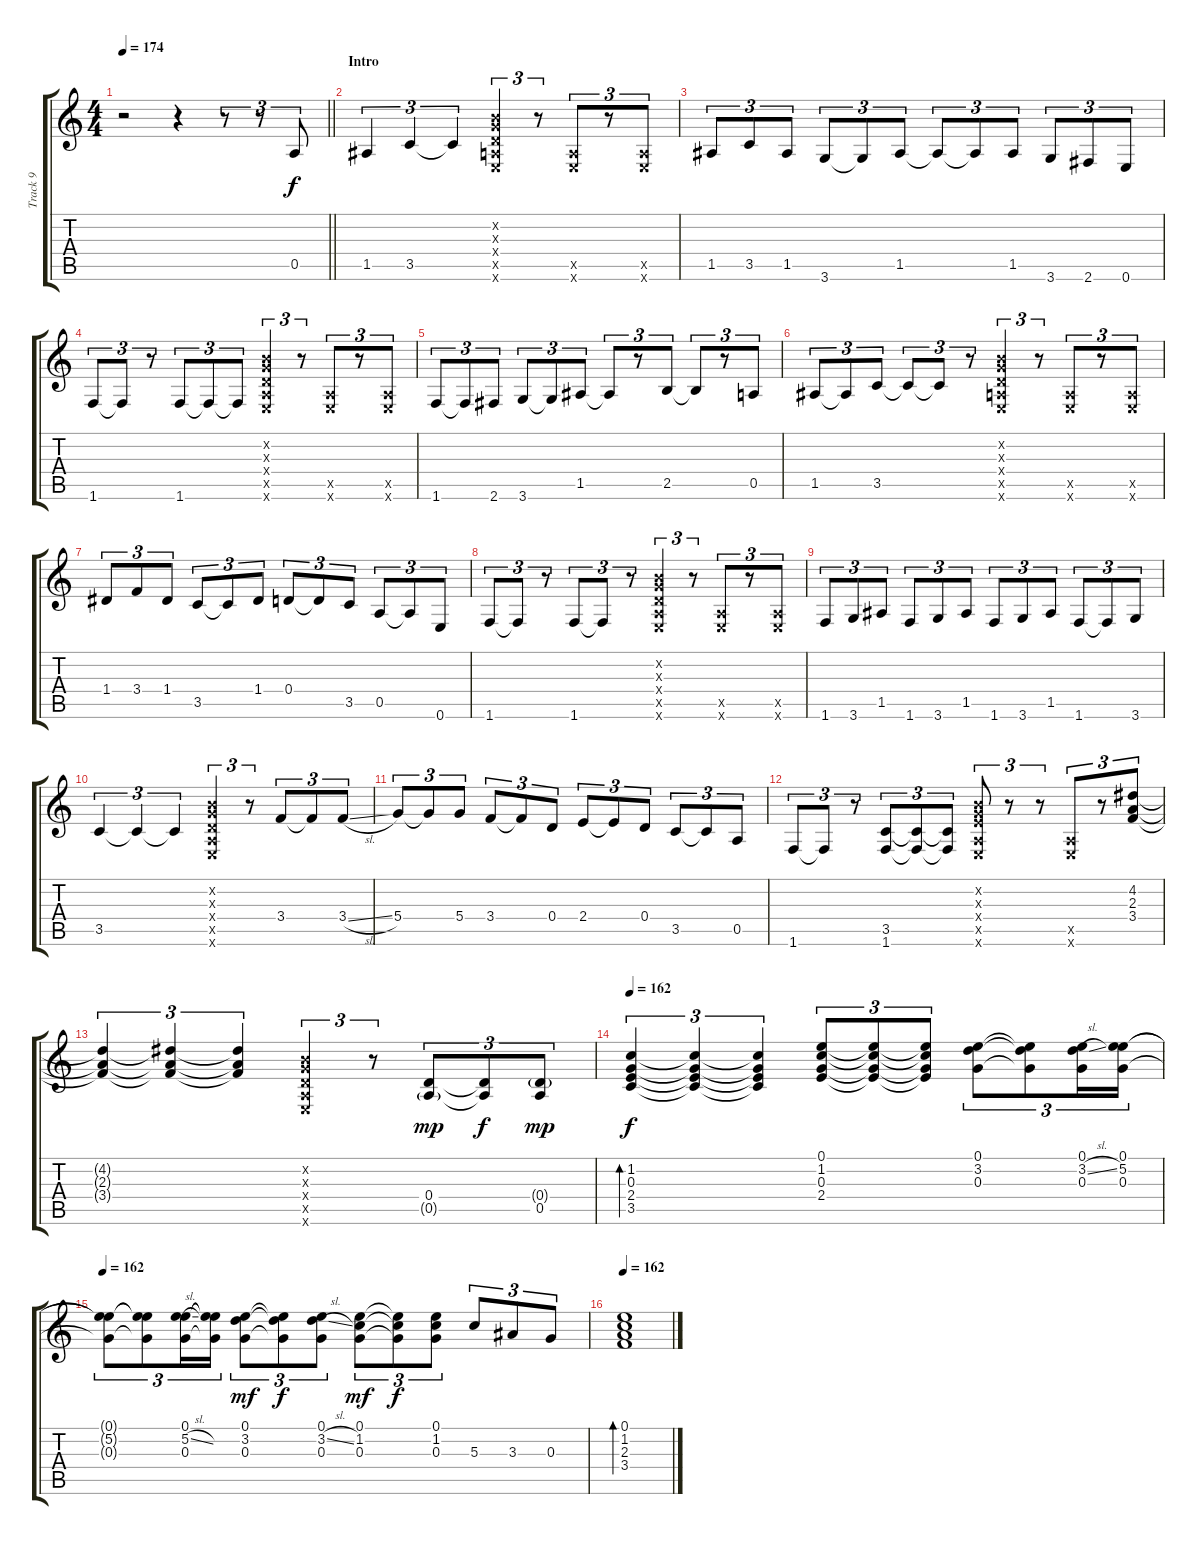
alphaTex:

\track ("Track 9" "Track 9") {instrument acousticguitarsteel}
\staff {score tabs}
\tuning (E4 B3 G3 D3 A2 E2) {hide}
\ts (4 4)
\tempo 174
\clef g2
\barLineRight lightlight
\ks c
r.2{dy f instrument acousticguitarsteel} r.4 r.8{tu (3 2)} r.8{tu (3 2)} 0.5.8{tu (3 2)} |
\section ("" "Intro")
1.5.4{tu (3 2)} 3.5.4{tu (3 2)} 3.5{t}.4{tu (3 2)} (0.2{x} 0.3{x} 0.4{x} 0.5{x} 0.6{x}).4{tu (3 2)} r.8{tu (3 2)} (0.5{x} 0.6{x}).8{tu (3 2)} r.8{tu (3 2)} (0.5{x} 0.6{x}).8{tu (3 2)} |
1.5.8{tu (3 2)} 3.5.8{tu (3 2)} 1.5.8{tu (3 2)} 3.6.8{tu (3 2)} 3.6{t}.8{tu (3 2)} 1.5.8{tu (3 2)} 1.5{t}.8{tu (3 2)} 1.5{t}.8{tu (3 2)} 1.5.8{tu (3 2)} 3.6.8{tu (3 2)} 2.6.8{tu (3 2)} 0.6.8{tu (3 2)} |
1.6.8{tu (3 2)} 1.6{t}.8{tu (3 2)} r.8{tu (3 2)} 1.6.8{tu (3 2)} 1.6{t}.8{tu (3 2)} 1.6{t}.8{tu (3 2)} (0.2{x} 0.3{x} 0.4{x} 0.5{x} 0.6{x}).4{tu (3 2)} r.8{tu (3 2)} (0.5{x} 0.6{x}).8{tu (3 2)} r.8{tu (3 2)} (0.5{x} 0.6{x}).8{tu (3 2)} |
1.6.8{tu (3 2)} 1.6{t}.8{tu (3 2)} 2.6.8{tu (3 2)} 3.6.8{tu (3 2)} 3.6{t}.8{tu (3 2)} 1.5.8{tu (3 2)} 1.5{t}.8{tu (3 2)} r.8{tu (3 2)} 2.5.8{tu (3 2)} 2.5{t}.8{tu (3 2)} r.8{tu (3 2)} 0.5.8{tu (3 2)} |
1.5.8{tu (3 2)} 1.5{t}.8{tu (3 2)} 3.5.8{tu (3 2)} 3.5{t}.8{tu (3 2)} 3.5{t}.8{tu (3 2)} r.8{tu (3 2)} (0.2{x} 0.3{x} 0.4{x} 0.5{x} 0.6{x}).4{tu (3 2)} r.8{tu (3 2)} (0.5{x} 0.6{x}).8{tu (3 2)} r.8{tu (3 2)} (0.5{x} 0.6{x}).8{tu (3 2)} |
1.4.8{tu (3 2)} 3.4.8{tu (3 2)} 1.4.8{tu (3 2)} 3.5.8{tu (3 2)} 3.5{t}.8{tu (3 2)} 1.4.8{tu (3 2)} 0.4.8{tu (3 2)} 0.4{t}.8{tu (3 2)} 3.5.8{tu (3 2)} 0.5.8{tu (3 2)} 0.5{t}.8{tu (3 2)} 0.6.8{tu (3 2)} |
1.6.8{tu (3 2)} 1.6{t}.8{tu (3 2)} r.8{tu (3 2)} 1.6.8{tu (3 2)} 1.6{t}.8{tu (3 2)} r.8{tu (3 2)} (0.2{x} 0.3{x} 0.4{x} 0.5{x} 0.6{x}).4{tu (3 2)} r.8{tu (3 2)} (0.5{x} 0.6{x}).8{tu (3 2)} r.8{tu (3 2)} (0.5{x} 0.6{x}).8{tu (3 2)} |
1.6.8{tu (3 2)} 3.6.8{tu (3 2)} 1.5.8{tu (3 2)} 1.6.8{tu (3 2)} 3.6.8{tu (3 2)} 1.5.8{tu (3 2)} 1.6.8{tu (3 2)} 3.6.8{tu (3 2)} 1.5.8{tu (3 2)} 1.6.8{tu (3 2)} 1.6{t}.8{tu (3 2)} 3.6.8{tu (3 2)} |
3.5.4{tu (3 2)} 3.5{t}.4{tu (3 2)} 3.5{t}.4{tu (3 2)} (0.2{x} 0.3{x} 0.4{x} 0.5{x} 0.6{x}).4{tu (3 2)} r.8{tu (3 2)} 3.4.8{tu (3 2)} 3.4{t}.8{tu (3 2)} 3.4{sl}.8{tu (3 2)} |
5.4.8{tu (3 2)} 5.4{t}.8{tu (3 2)} 5.4.8{tu (3 2)} 3.4.8{tu (3 2)} 3.4{t}.8{tu (3 2)} 0.4.8{tu (3 2)} 2.4.8{tu (3 2)} 2.4{t}.8{tu (3 2)} 0.4.8{tu (3 2)} 3.5.8{tu (3 2)} 3.5{t}.8{tu (3 2)} 0.5.8{tu (3 2)} |
1.6.8{tu (3 2)} 1.6{t}.8{tu (3 2)} r.8{tu (3 2)} (3.5 1.6).8{tu (3 2)} (3.5{t} 1.6{t}).8{tu (3 2)} (3.5{t} 1.6{t}).8{tu (3 2)} (0.2{x} 0.3{x} 2.4{x} 0.5{x} 0.6{x}).8{tu (3 2)} r.8{tu (3 2)} r.8{tu (3 2)} (0.5{x} 0.6{x}).8{tu (3 2)} r.8{tu (3 2)} (4.2 2.3 3.4).8{tu (3 2)} |
(4.2{t} 2.3{t} 3.4{t}).4{tu (3 2)} (4.2{t} 2.3{t} 3.4{t}).4{tu (3 2)} (4.2{t} 2.3{t} 3.4{t}).4{tu (3 2)} (0.2{x} 0.3{x} 0.4{x} 0.5{x} 0.6{x}).4{tu (3 2)} r.8{tu (3 2)} (0.4 0.5{g}).8{tu (3 2) dy mp} (0.4{t} 0.5{t}).8{tu (3 2) dy f} (0.4{g} 0.5).8{tu (3 2) dy mp} |
\tempo 162
(1.2 0.3 2.4 3.5).4{tu (3 2) bd 120 dy f} (1.2{t} 0.3{t} 2.4{t} 3.5{t}).4{tu (3 2)} (1.2{t} 0.3{t} 2.4{t} 3.5{t}).4{tu (3 2)} (0.1 1.2 0.3 2.4).8{tu (3 2)} (0.1{t} 1.2{t} 0.3{t} 2.4{t}).8{tu (3 2)} (0.1{t} 1.2{t} 0.3{t} 2.4{t}).8{tu (3 2)} (0.1 3.2 0.3).8{tu (3 2)} (0.1{t} 3.2{t} 0.3{t}).8{tu (3 2)} (0.1 3.2{sl} 0.3).16{tu (3 2)} (0.1 5.2 0.3).16{tu (3 2)} |
\tempo 162
(0.1{t} 5.2{t} 0.3{t}).8{tu (3 2)} (0.1{t} 5.2{t} 0.3{t}).8{tu (3 2)} (0.1 5.2{sl} 0.3).16{tu (3 2)} (0.1{t} 5.2{t} 0.3{t}).16{tu (3 2)} (0.1 3.2 0.3).8{tu (3 2) dy mf} (0.1{t} 3.2{t} 0.3{t}).8{tu (3 2) dy f} (0.1 3.2{sl} 0.3).8{tu (3 2)} (0.1 1.2 0.3).8{tu (3 2) dy mf} (0.1{t} 1.2{t} 0.3{t}).8{tu (3 2) dy f} (0.1 1.2 0.3).8{tu (3 2)} 5.3.8{tu (3 2)} 3.3.8{tu (3 2)} 0.3.8{tu (3 2)} |
\tempo 162
(0.1 1.2 2.3 3.4).1{bd 240}
